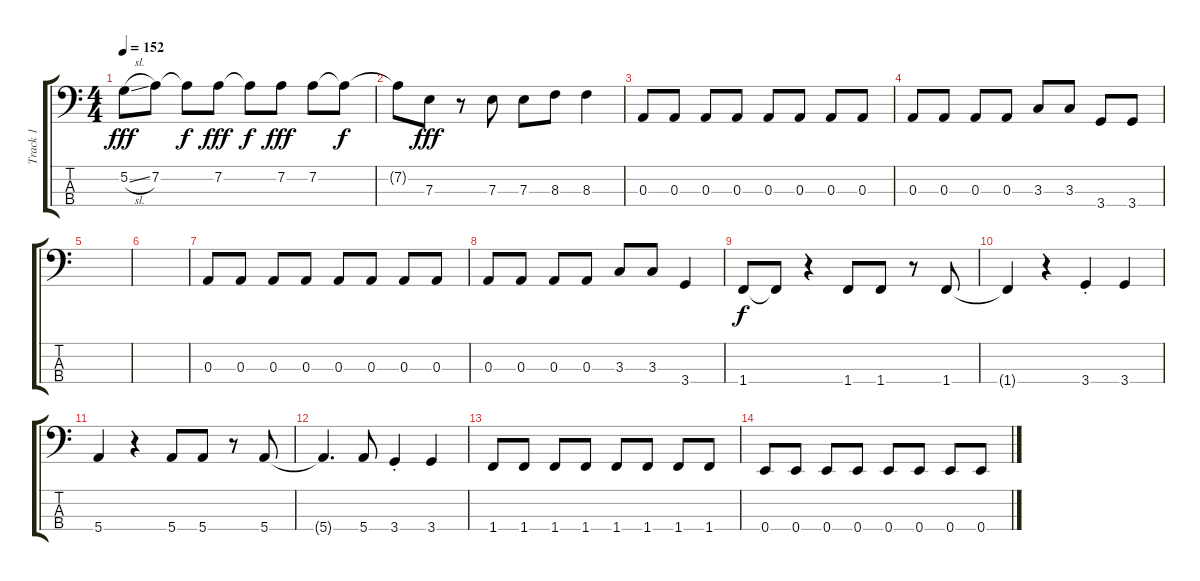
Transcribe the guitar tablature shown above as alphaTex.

\track ("Track 1" "Track 1") {instrument electricbassfinger}
\staff {score tabs}
\tuning (G2 D2 A1 E1) {hide}
\ts (4 4)
\tempo 152
\clef f4
\ks c
5.2{sl}.8{dy fff} 7.2.8 7.2{t}.8{dy f} 7.2.8{dy fff} 7.2{t}.8{dy f} 7.2.8{dy fff} 7.2.8 7.2{t}.8{dy f} |
7.2{t}.8 7.3.8{dy fff} r.8 7.3.8 7.3.8 8.3.8 8.3.4 |
0.3.8 0.3.8 0.3.8 0.3.8 0.3.8 0.3.8 0.3.8 0.3.8 |
0.3.8 0.3.8 0.3.8 0.3.8 3.3.8 3.3.8 3.4.8 3.4.8 |
|
|
0.3.8 0.3.8 0.3.8 0.3.8 0.3.8 0.3.8 0.3.8 0.3.8 |
0.3.8 0.3.8 0.3.8 0.3.8 3.3.8 3.3.8 3.4.4 |
1.4.8{dy f} 1.4{t}.8 r.4 1.4.8 1.4.8 r.8 1.4.8 |
1.4{t}.4 r.4 3.4{st}.4 3.4.4 |
5.4.4 r.4 5.4.8 5.4.8 r.8 5.4.8 |
5.4{t}.4{d} 5.4.8 3.4{st}.4 3.4.4 |
1.4.8 1.4.8 1.4.8 1.4.8 1.4.8 1.4.8 1.4.8 1.4.8 |
0.4.8 0.4.8 0.4.8 0.4.8 0.4.8 0.4.8 0.4.8 0.4.8
